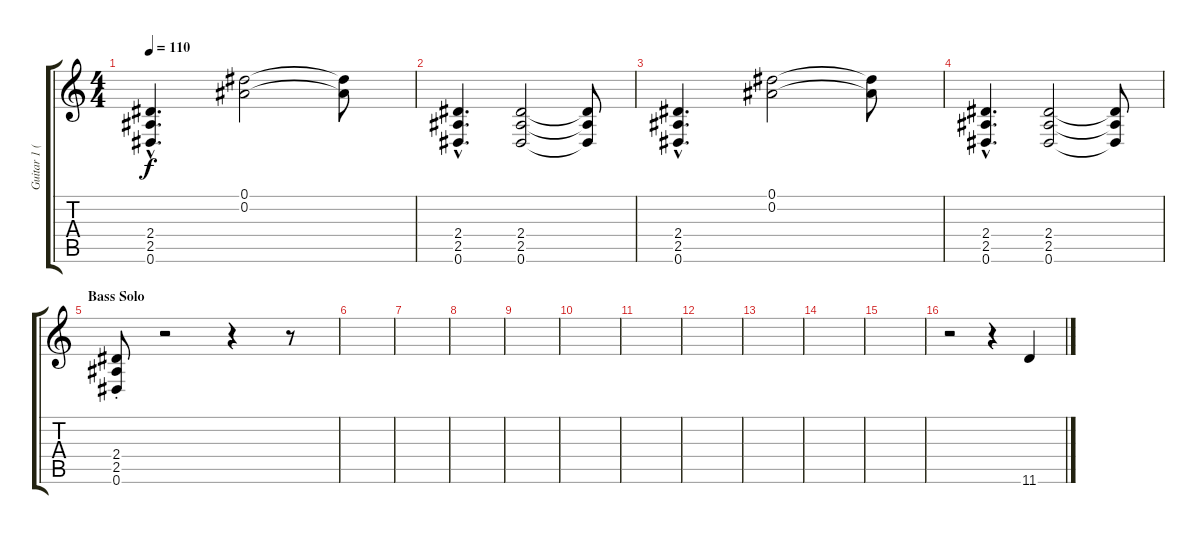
\track ("Guitar 1 (distortion)" "Guitar 1 (") {instrument distortionguitar}
\staff {score tabs}
\tuning (Eb4 Bb3 Gb3 Db3 Ab2 Eb2) {hide}
\ts (4 4)
\tempo 110
\clef g2
\ks c
(2.4{hac} 2.5{hac} 0.6{hac}).4{d dy f} (0.1 0.2).2 (0.1{t} 0.2{t}).8 |
(2.4{hac} 2.5{hac} 0.6{hac}).4{d} (2.4 2.5 0.6).2 (2.4{t} 2.5{t} 0.6{t}).8 |
(2.4{hac} 2.5{hac} 0.6{hac}).4{d} (0.1 0.2).2 (0.1{t} 0.2{t}).8 |
(2.4{hac} 2.5{hac} 0.6{hac}).4{d} (2.4 2.5 0.6).2 (2.4{t} 2.5{t} 0.6{t}).8 |
\section ("" "Bass Solo")
(2.4 2.5 0.6{st}).8 r.2 r.4 r.8 |
|
|
|
|
|
|
|
|
|
|
r.2 r.4 11.6{ss}.4
